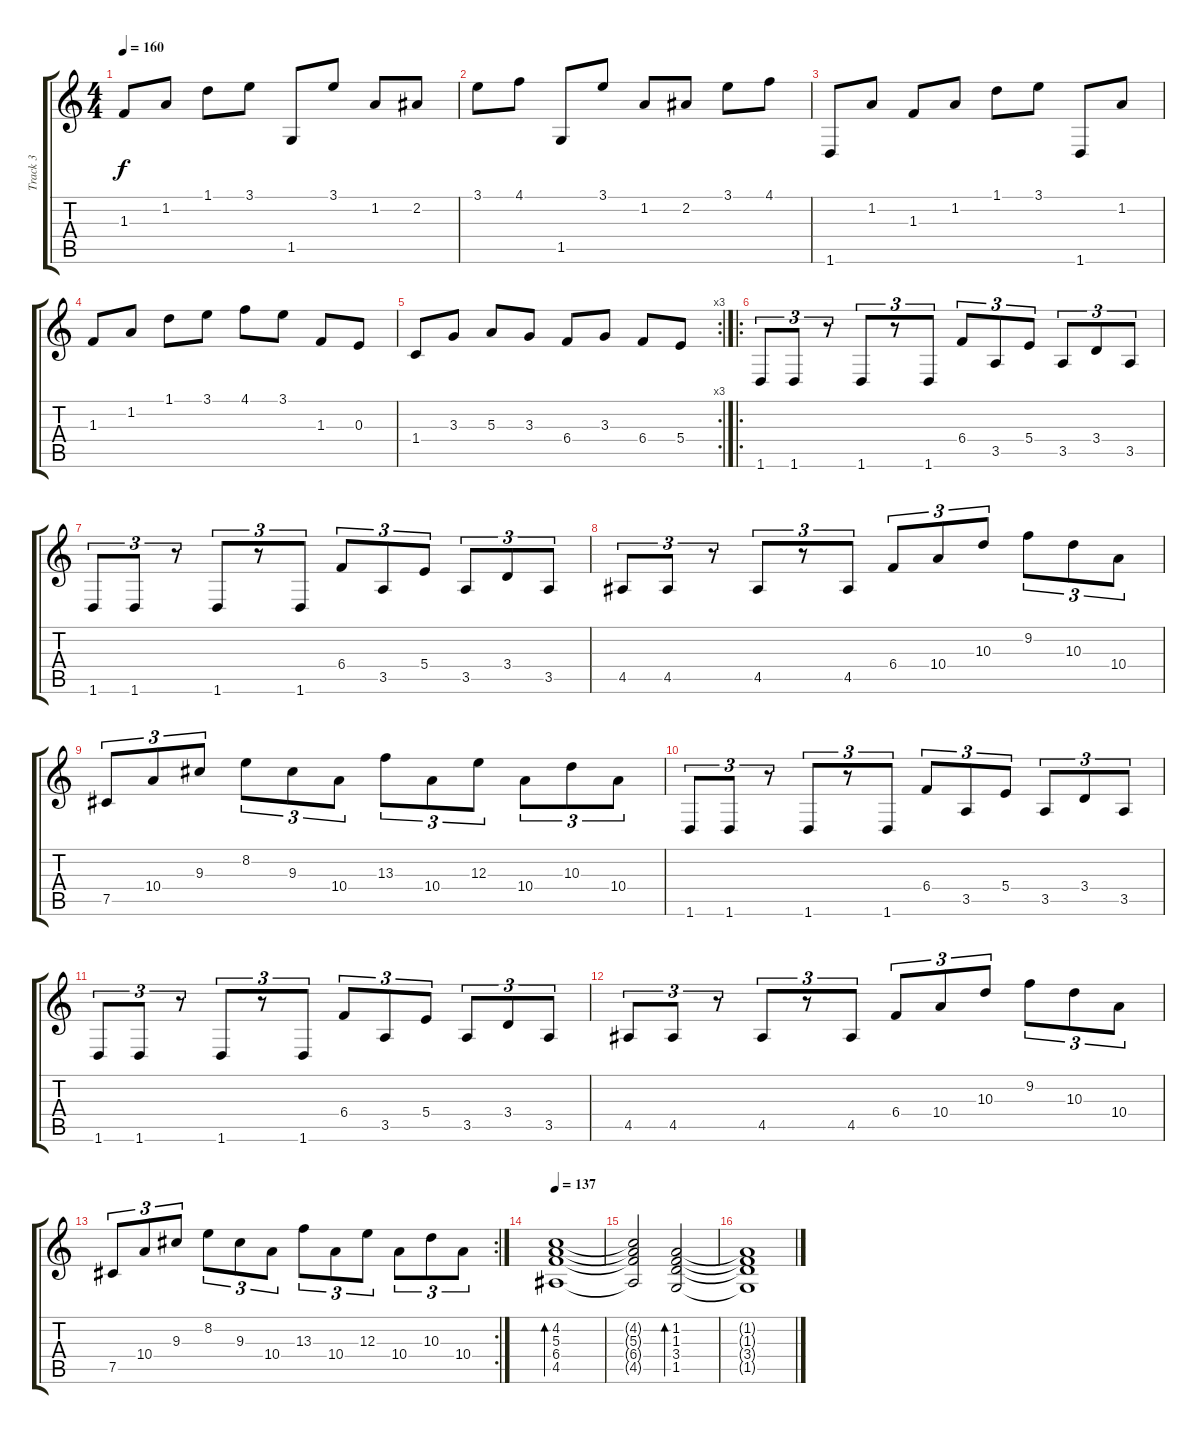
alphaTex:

\track ("Track 3" "Track 3") {instrument overdrivenguitar}
\staff {score tabs}
\tuning (Db4 Ab3 E3 B2 Gb2 Db2) {hide}
\ts (4 4)
\tempo 160
\clef g2
\ks c
1.3.8{dy f} 1.2.8 1.1.8 3.1.8 1.5.8 3.1.8 1.2.8 2.2.8 |
3.1.8 4.1.8 1.5.8 3.1.8 1.2.8 2.2.8 3.1.8 4.1.8 |
1.6.8 1.2.8 1.3.8 1.2.8 1.1.8 3.1.8 1.6.8 1.2.8 |
1.3.8 1.2.8 1.1.8 3.1.8 4.1.8 3.1.8 1.3.8 0.3.8 |
\rc 3
1.4.8 3.3.8 5.3.8 3.3.8 6.4.8 3.3.8 6.4.8 5.4.8 |
\ro
1.6.8{tu (3 2) volume 16} 1.6.8{tu (3 2)} r.8{tu (3 2)} 1.6.8{tu (3 2)} r.8{tu (3 2)} 1.6.8{tu (3 2)} 6.4.8{tu (3 2)} 3.5.8{tu (3 2)} 5.4.8{tu (3 2)} 3.5.8{tu (3 2)} 3.4.8{tu (3 2)} 3.5.8{tu (3 2)} |
1.6.8{tu (3 2)} 1.6.8{tu (3 2)} r.8{tu (3 2)} 1.6.8{tu (3 2)} r.8{tu (3 2)} 1.6.8{tu (3 2)} 6.4.8{tu (3 2)} 3.5.8{tu (3 2)} 5.4.8{tu (3 2)} 3.5.8{tu (3 2)} 3.4.8{tu (3 2)} 3.5.8{tu (3 2)} |
4.5.8{tu (3 2)} 4.5.8{tu (3 2)} r.8{tu (3 2)} 4.5.8{tu (3 2)} r.8{tu (3 2)} 4.5.8{tu (3 2)} 6.4.8{tu (3 2)} 10.4.8{tu (3 2)} 10.3.8{tu (3 2)} 9.2.8{tu (3 2)} 10.3.8{tu (3 2)} 10.4.8{tu (3 2)} |
7.5.8{tu (3 2)} 10.4.8{tu (3 2)} 9.3.8{tu (3 2)} 8.2.8{tu (3 2)} 9.3.8{tu (3 2)} 10.4.8{tu (3 2)} 13.3.8{tu (3 2)} 10.4.8{tu (3 2)} 12.3.8{tu (3 2)} 10.4.8{tu (3 2)} 10.3.8{tu (3 2)} 10.4.8{tu (3 2)} |
1.6.8{tu (3 2)} 1.6.8{tu (3 2)} r.8{tu (3 2)} 1.6.8{tu (3 2)} r.8{tu (3 2)} 1.6.8{tu (3 2)} 6.4.8{tu (3 2)} 3.5.8{tu (3 2)} 5.4.8{tu (3 2)} 3.5.8{tu (3 2)} 3.4.8{tu (3 2)} 3.5.8{tu (3 2)} |
1.6.8{tu (3 2)} 1.6.8{tu (3 2)} r.8{tu (3 2)} 1.6.8{tu (3 2)} r.8{tu (3 2)} 1.6.8{tu (3 2)} 6.4.8{tu (3 2)} 3.5.8{tu (3 2)} 5.4.8{tu (3 2)} 3.5.8{tu (3 2)} 3.4.8{tu (3 2)} 3.5.8{tu (3 2)} |
4.5.8{tu (3 2)} 4.5.8{tu (3 2)} r.8{tu (3 2)} 4.5.8{tu (3 2)} r.8{tu (3 2)} 4.5.8{tu (3 2)} 6.4.8{tu (3 2)} 10.4.8{tu (3 2)} 10.3.8{tu (3 2)} 9.2.8{tu (3 2)} 10.3.8{tu (3 2)} 10.4.8{tu (3 2)} |
\rc 2
7.5.8{tu (3 2)} 10.4.8{tu (3 2)} 9.3.8{tu (3 2)} 8.2.8{tu (3 2)} 9.3.8{tu (3 2)} 10.4.8{tu (3 2)} 13.3.8{tu (3 2)} 10.4.8{tu (3 2)} 12.3.8{tu (3 2)} 10.4.8{tu (3 2)} 10.3.8{tu (3 2)} 10.4.8{tu (3 2)} |
\tempo 137
(4.2 5.3 6.4 4.5).1{bd 240 instrument electricguitarjazz} |
(4.2{t} 5.3{t} 6.4{t} 4.5{t}).2 (1.2 1.3 3.4 1.5).2{bd 240} |
(1.2{t} 1.3{t} 3.4{t} 1.5{t}).1
